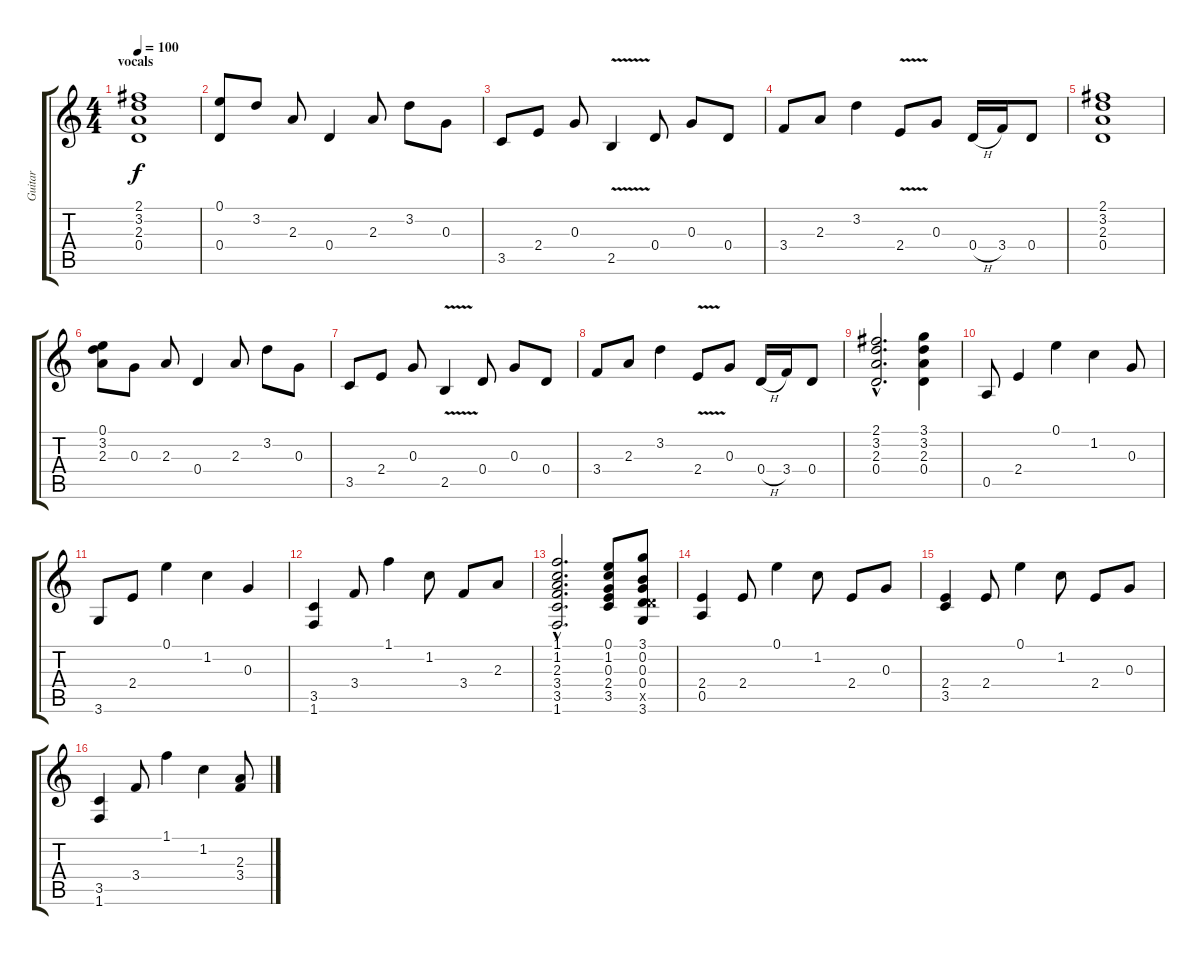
\track ("Guitar" "Guitar") {instrument distortionguitar}
\staff {score tabs}
\tuning (E4 B3 G3 D3 A2 E2) {hide}
\ts (4 4)
\section ("" "vocals")
\tempo 100
\clef g2
\ks c
(2.1 3.2 2.3 0.4).1{dy f} |
(0.1 0.4).8 3.2.8 2.3.8 0.4.4 2.3.8 3.2.8 0.3.8 |
3.5.8 2.4.8 0.3.8 2.5{v}.4 0.4.8 0.3.8 0.4.8 |
3.4.8 2.3.8 3.2.4 2.4{v}.8 0.3.8 0.4{h}.16 3.4.16 0.4.8 |
(2.1 3.2 2.3 0.4).1 |
(0.1 3.2 2.3).8 0.3.8 2.3.8 0.4.4 2.3.8 3.2.8 0.3.8 |
3.5.8 2.4.8 0.3.8 2.5{v}.4 0.4.8 0.3.8 0.4.8 |
3.4.8 2.3.8 3.2.4 2.4{v}.8 0.3.8 0.4{h}.16 3.4.16 0.4.8 |
(2.1{hac} 3.2{hac} 2.3{hac} 0.4{hac}).2{d} (3.1 3.2 2.3 0.4).4 |
0.5.8 2.4.4 0.1.4 1.2.4 0.3.8 |
3.6.8 2.4.8 0.1.4 1.2.4 0.3.4 |
(3.5 1.6).4 3.4.8 1.1.4 1.2.8 3.4.8 2.3.8 |
(1.1{hac} 1.2{hac} 2.3{hac} 3.4{hac} 3.5{hac} 1.6{hac}).2{d instrument overdrivenguitar} (0.1 1.2 0.3 2.4 3.5).8 (3.1 0.2 0.3 0.4 5.5{x} 3.6).8 |
(2.4 0.5).4 2.4.8 0.1.4 1.2.8 2.4.8 0.3.8 |
(2.4 3.5).4 2.4.8 0.1.4 1.2.8 2.4.8 0.3.8 |
(3.5 1.6).4 3.4.8 1.1.4 1.2.4 (2.3 3.4).8
